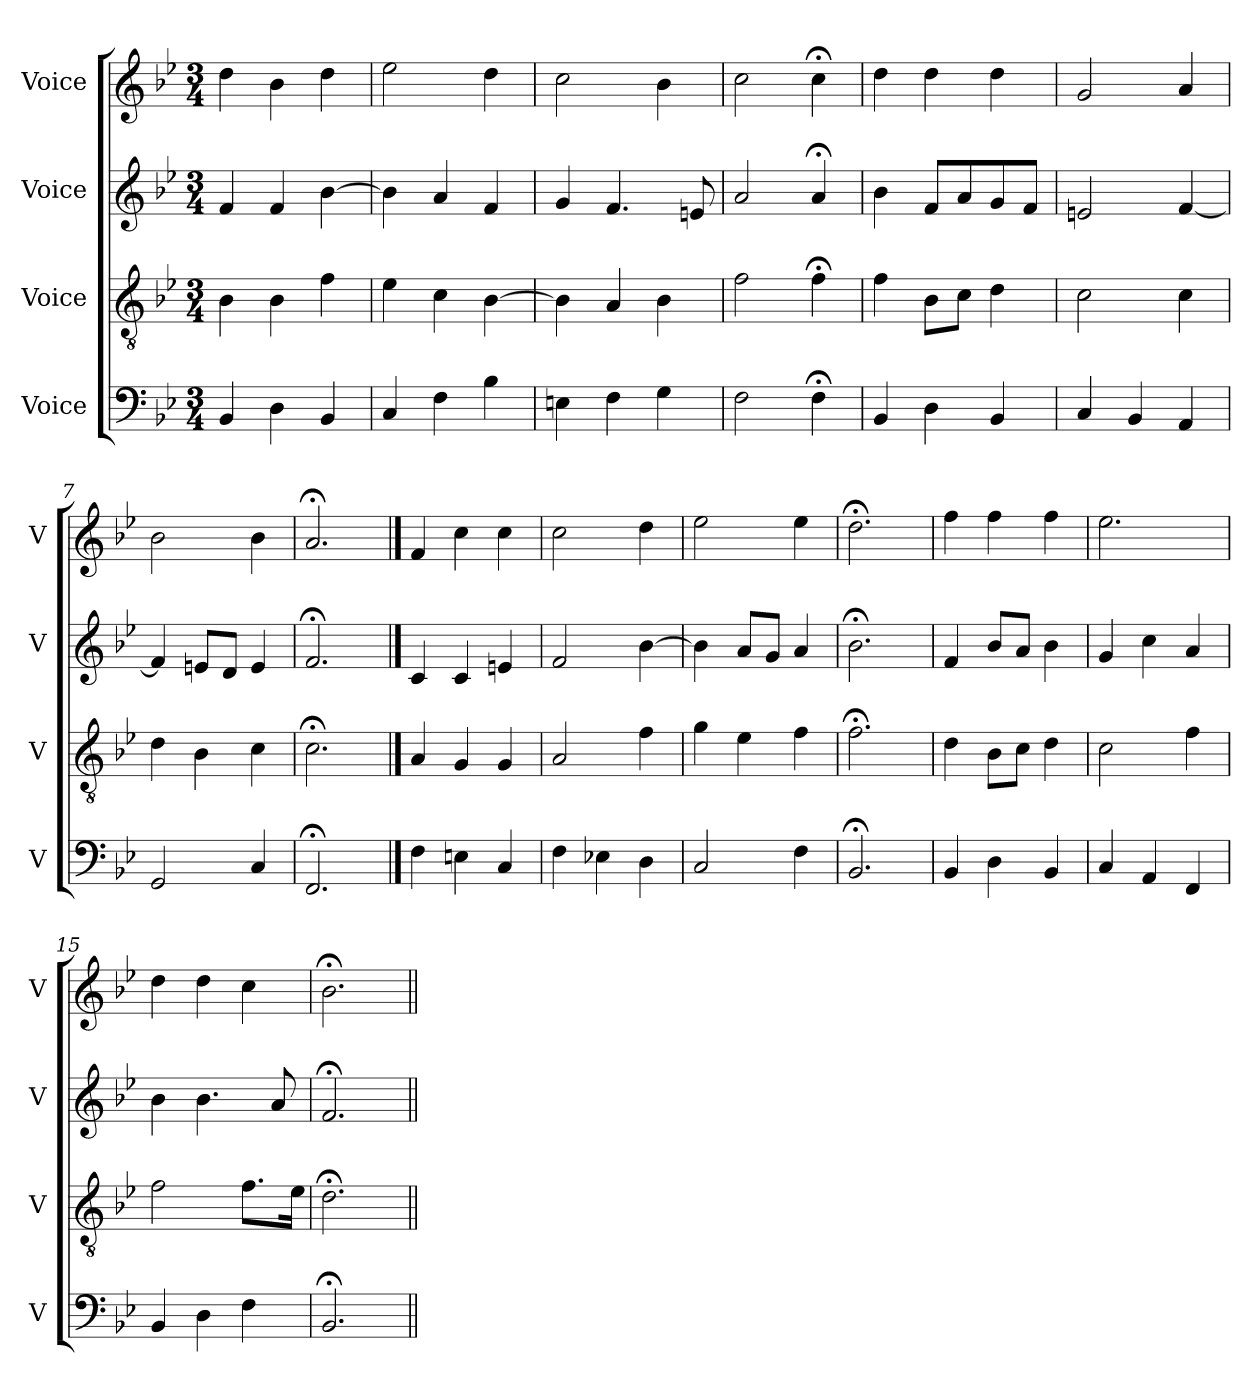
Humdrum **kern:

**kern	**kern	**kern	**kern
*part4	*part3	*part2	*part1
*staff4	*staff3	*staff2	*staff1
*I"Voice	*I"Voice	*I"Voice	*I"Voice
*I'V	*I'V	*I'V	*I'V
*clefF4	*clefGv2	*clefG2	*clefG2
*k[b-e-]	*k[b-e-]	*k[b-e-]	*k[b-e-]
*M3/4	*M3/4	*M3/4	*M3/4
*MM100	*MM100	*MM100	*MM100
=1	=1	=1	=1
4BB-/	4B-\	4f/	4dd\
4D\	4B-\	4f/	4b-\
4BB-/	4f\	[4b-\	4dd\
=2	=2	=2	=2
4C/	4e-\	4b-\]	2ee-\
4F\	4c\	4a/	.
4B-\	[4B-\	4f/	4dd\
=3	=3	=3	=3
4En\	4B-\]	4g/	2cc\
4F\	4A/	4.f/	.
4G\	4B-\	.	4b-\
.	.	8en/	.
=4	=4	=4	=4
2F\	2f\	2a/	2cc\
4F;\	4f;\	4a;/	4cc;\
=5	=5	=5	=5
4BB-/	4f\	4b-\	4dd\
4D\	8B-\L	8f/L	4dd\
.	8c\J	8a/	.
4BB-/	4d\	8g/	4dd\
.	.	8f/J	.
=6	=6	=6	=6
4C/	2c\	2en/	2g/
4BB-/	.	.	.
4AA/	4c\	[4f/	4a/
!!LO:LB:g=z
=7	=7	=7	=7
2GG/	4d\	4f/]	2b-\
.	4B-\	8en/L	.
.	.	8d/J	.
4C/	4c\	4e/	4b-\
=8	=8	=8	=8
2.FF;/	2.c;\	2.f;/	2.a;/
==9	==9	==9	==9
4F\	4A/	4c/	4f/
4En\	4G/	4c/	4cc\
4C/	4G/	4en/	4cc\
=10	=10	=10	=10
4F\	2A/	2f/	2cc\
4E-X\	.	.	.
4D\	4f\	[4b-\	4dd\
=11	=11	=11	=11
2C/	4g\	4b-\]	2ee-\
.	4e-\	8a/L	.
.	.	8g/J	.
4F\	4f\	4a/	4ee-\
=12	=12	=12	=12
2.BB-;/	2.f;\	2.b-;\	2.dd;\
=13	=13	=13	=13
4BB-/	4d\	4f/	4ff\
4D\	8B-\L	8b-/L	4ff\
.	8c\J	8a/J	.
4BB-/	4d\	4b-\	4ff\
=14	=14	=14	=14
4C/	2c\	4g/	2.ee-\
4AA/	.	4cc\	.
4FF/	4f\	4a/	.
!!LO:LB:g=z
=15	=15	=15	=15
4BB-/	2f\	4b-\	4dd\
4D\	.	4.b-\	4dd\
4F\	8.f\L	.	4cc\
.	.	8a/	.
.	16e-\Jk	.	.
=16	=16	=16	=16
2.BB-;/	2.d;\	2.f;/	2.b-;\
=||	=||	=||	=||
*-	*-	*-	*-
